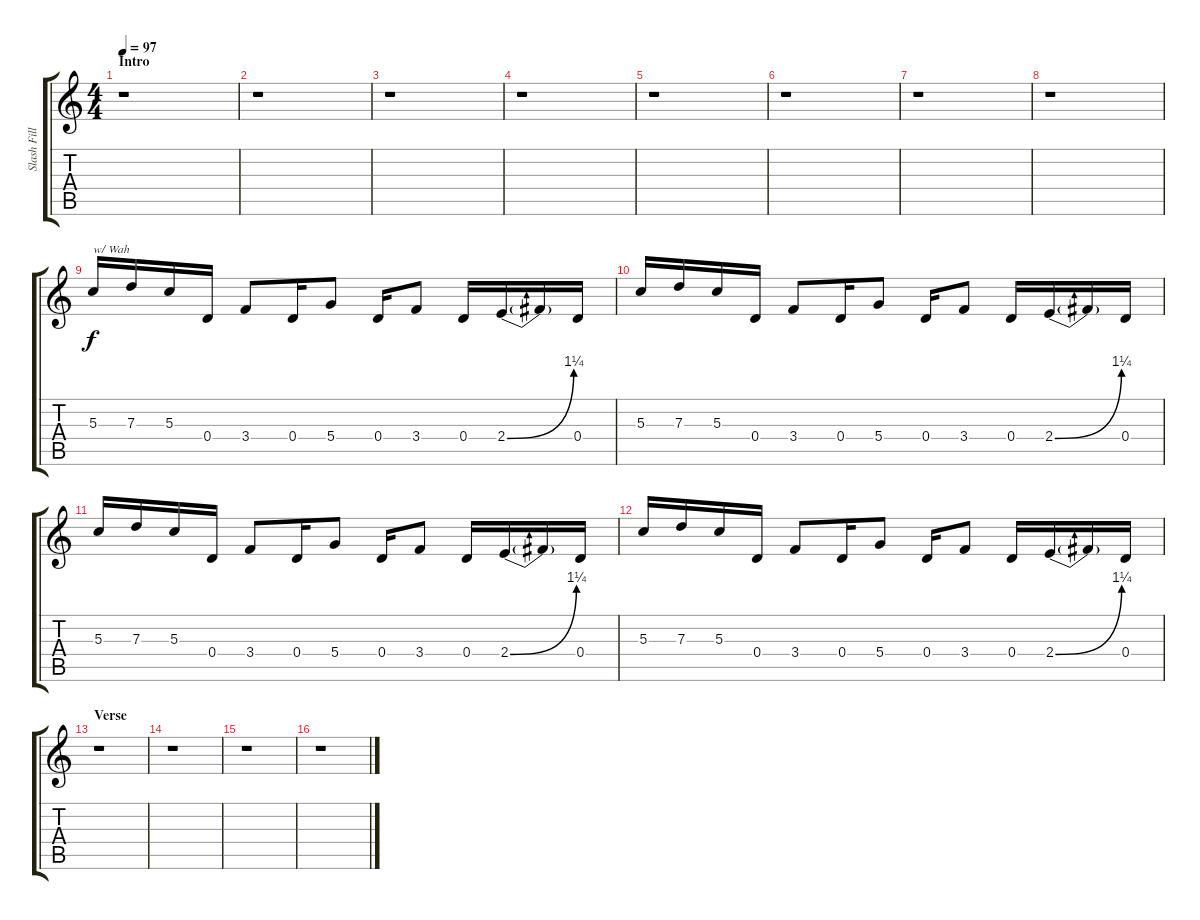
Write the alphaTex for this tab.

\track ("Slash Fills/Solo" "Slash Fill") {instrument overdrivenguitar}
\staff {score tabs}
\tuning (E4 B3 G3 D3 A2 D2) {hide}
\ts (4 4)
\section ("" "Intro")
\tempo 97
\clef g2
\ks c
r.1{dy f instrument overdrivenguitar} |
r.1 |
r.1 |
r.1 |
r.1 |
r.1 |
r.1 |
r.1 |
5.3.16{txt "w/ Wah" volume 13} 7.3.16 5.3.16 0.4.16 3.4.8 0.4.16 5.4.8 0.4.16 3.4.8 0.4.16 2.4{be (bend 0 0 60 5)}.16 2.4{t}.16 0.4.16 |
5.3.16 7.3.16 5.3.16 0.4.16 3.4.8 0.4.16 5.4.8 0.4.16 3.4.8 0.4.16 2.4{be (bend 0 0 60 5)}.16 2.4{t}.16 0.4.16 |
5.3.16 7.3.16 5.3.16 0.4.16 3.4.8 0.4.16 5.4.8 0.4.16 3.4.8 0.4.16 2.4{be (bend 0 0 60 5)}.16 2.4{t}.16 0.4.16 |
5.3.16 7.3.16 5.3.16 0.4.16 3.4.8 0.4.16 5.4.8 0.4.16 3.4.8 0.4.16 2.4{be (bend 0 0 60 5)}.16 2.4{t}.16 0.4.16 |
\section ("" "Verse")
r.1 |
r.1 |
r.1 |
r.1
